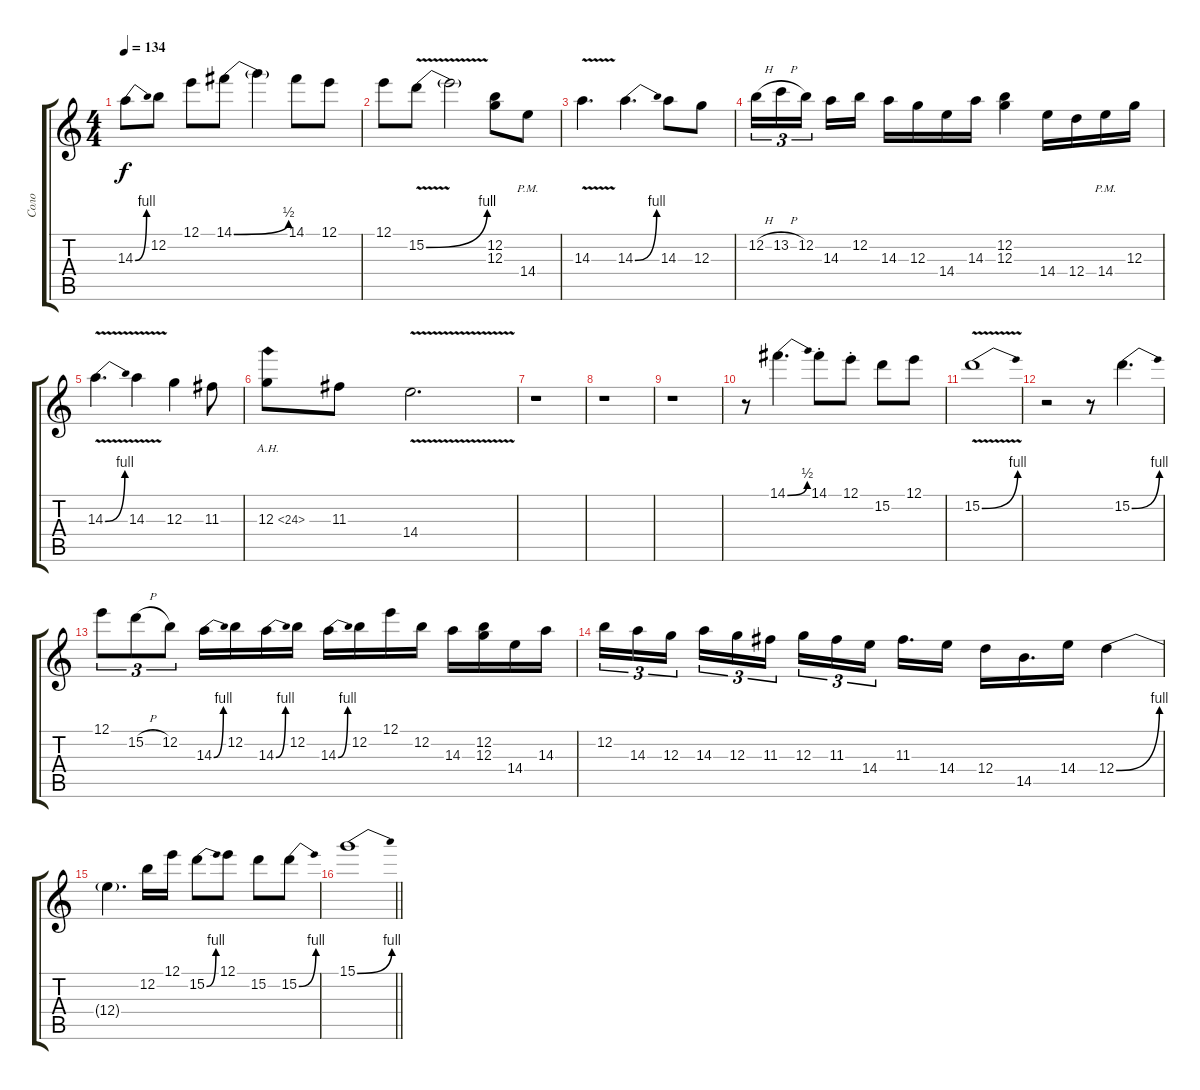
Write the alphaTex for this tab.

\track ("Соло" "Соло") {instrument acousticguitarsteel}
\staff {score tabs}
\tuning (E4 B3 G3 D3 A2 E2) {hide}
\ts (4 4)
\tempo 134
\clef g2
\ks c
14.3{be (bend 0 0 60 4)}.8{dy f} 12.2.8 12.1.8 14.1{be (bend 0 0 60 2)}.8 14.1{t}.4 14.1.8 12.1.8 |
12.1.8 15.2{be (bend 0 0 60 4) v}.8 15.2{t}.2 (12.2 12.3).8 14.4{pm}.8 |
14.3{v}.4{d} 14.3{be (bend 0 0 60 4)}.4{d} 14.3.8 12.3.8 |
12.2{h}.16{tu (3 2)} 13.2{h}.16{tu (3 2)} 12.2.16{tu (3 2) beam splitsecondary} 14.3.16 12.2.16 14.3.16 12.3.16 14.4.16 14.3.16 (12.2 12.3).4 14.4.16 12.4.16 14.4{pm}.16 12.3.16 |
14.3{be (bend 0 0 60 4) v}.4{d} 14.3{v}.4 12.3.4 11.3.8 |
12.3{ah 12}.8 11.3.8 14.4{v}.2{d} |
r.1 |
r.1 |
r.1 |
r.8 14.1{be (bend 0 0 60 2)}.4{d} 14.1{st}.8 12.1{st}.8 15.2.8 12.1.8 |
15.2{be (bend 0 0 60 4) v}.1 |
r.2 r.8 15.2{be (bend 0 0 60 4)}.4{d} |
12.1.8{tu (3 2)} 15.2{h}.8{tu (3 2)} 12.2.8{tu (3 2)} 14.3{be (bend 0 0 60 4)}.16 12.2.16 14.3{be (bend 0 0 60 4)}.16 12.2.16 14.3{be (bend 0 0 60 4)}.16 12.2.16 12.1.16 12.2.16 14.3.16 (12.2 12.3).16 14.4.16 14.3.16 |
12.2.16{tu (3 2)} 14.3.16{tu (3 2)} 12.3.16{tu (3 2) beam splitsecondary} 14.3.16{tu (3 2)} 12.3.16{tu (3 2)} 11.3.16{tu (3 2)} 12.3.16{tu (3 2)} 11.3.16{tu (3 2)} 14.4.16{tu (3 2) beam splitsecondary} 11.3.16{d} 14.4.16 12.4.16 14.5.16{d} 14.4.16 12.4{be (bend 0 0 60 4)}.4 |
12.4{t}.4{d} 12.2.16 12.1.16 15.2{be (bend 0 0 60 4)}.8 12.1.8 15.2.8 15.2{be (bend 0 0 60 4)}.8 |
\barLineRight lightlight
15.1{be (bend 0 0 60 4)}.1
